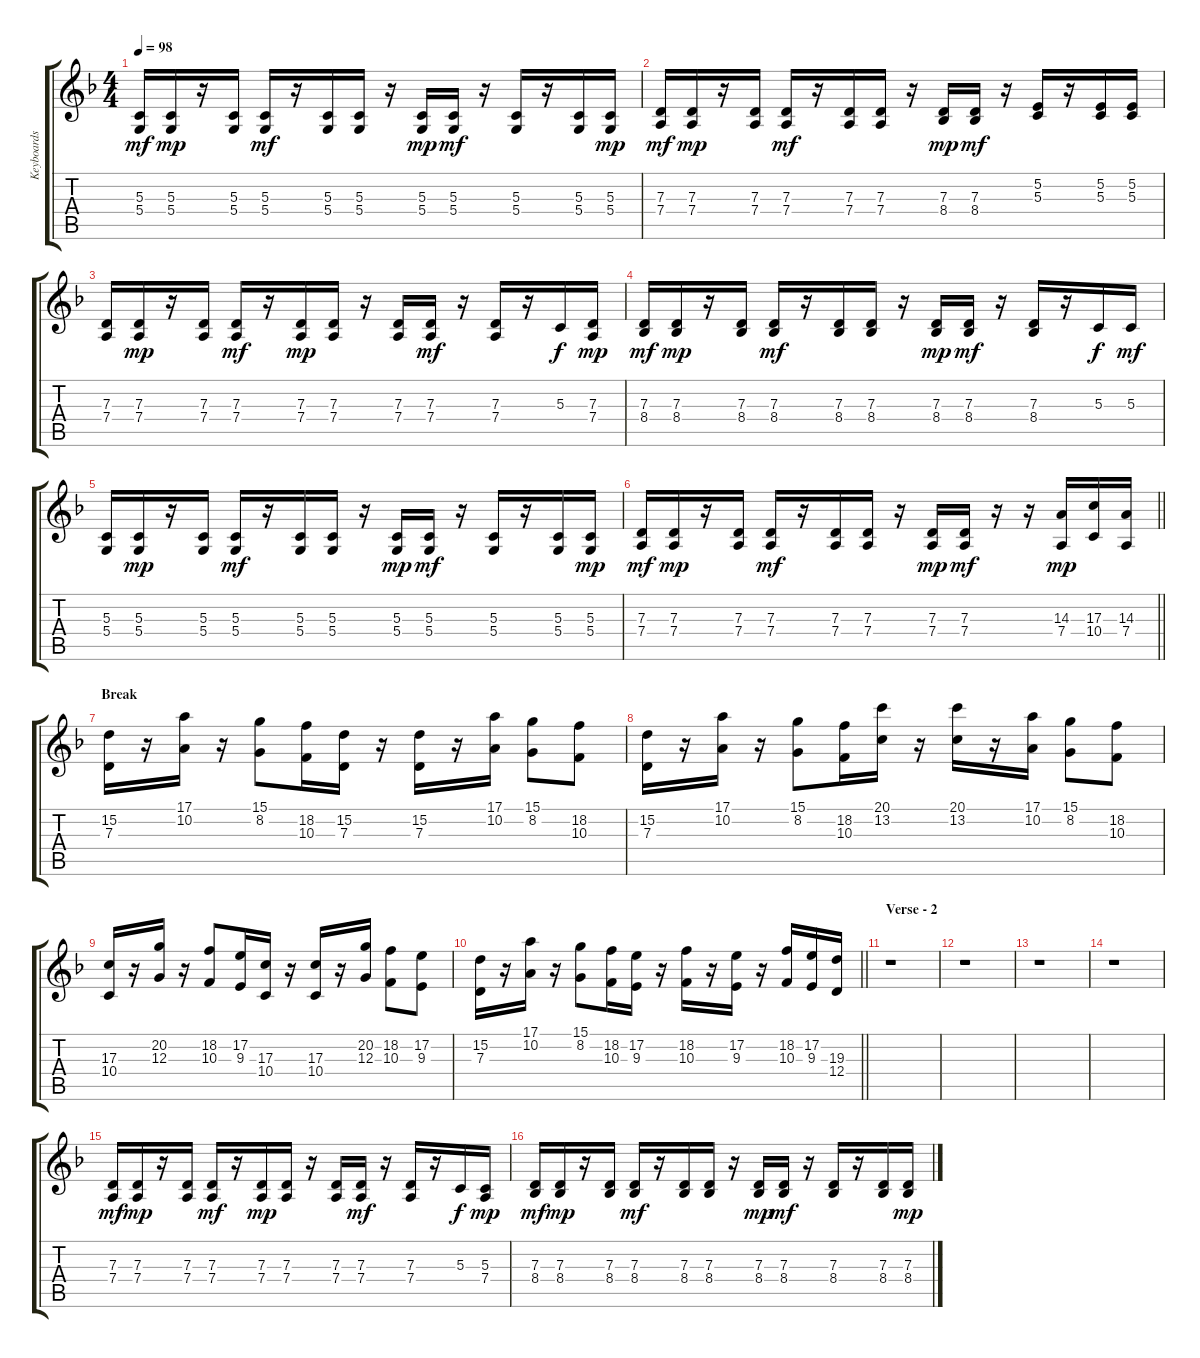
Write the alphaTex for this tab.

\track ("Keyboards (Katrin)" "Keyboards ") {instrument synthbrass1}
\staff {score tabs}
\tuning (E4 B3 G3 D3 A2 D2) {hide}
\ts (4 4)
\tempo 98
\clef g2
\ks f
(5.3 5.4).16{dy mf} (5.3 5.4).16{dy mp} r.16 (5.3 5.4).16 (5.3 5.4).16{dy mf} r.16 (5.3 5.4).16 (5.3 5.4).16 r.16 (5.3 5.4).16{dy mp} (5.3 5.4).16{dy mf} r.16 (5.3 5.4).16 r.16 (5.3 5.4).16 (5.3 5.4).16{dy mp} |
(7.3 7.4).16{dy mf} (7.3 7.4).16{dy mp} r.16 (7.3 7.4).16 (7.3 7.4).16{dy mf} r.16 (7.3 7.4).16 (7.3 7.4).16 r.16 (7.3 8.4).16{dy mp} (7.3 8.4).16{dy mf} r.16 (5.2 5.3).16 r.16 (5.2 5.3).16 (5.2 5.3).16 |
(7.3 7.4).16 (7.3 7.4).16{dy mp} r.16 (7.3 7.4).16 (7.3 7.4).16{dy mf} r.16 (7.3 7.4).16{dy mp} (7.3 7.4).16 r.16 (7.3 7.4).16 (7.3 7.4).16{dy mf} r.16 (7.3 7.4).16 r.16 5.3.16{dy f} (7.3 7.4).16{dy mp} |
(7.3 8.4).16{dy mf} (7.3 8.4).16{dy mp} r.16 (7.3 8.4).16 (7.3 8.4).16{dy mf} r.16 (7.3 8.4).16 (7.3 8.4).16 r.16 (7.3 8.4).16{dy mp} (7.3 8.4).16{dy mf} r.16 (7.3 8.4).16 r.16 5.3.16{dy f} 5.3.16{dy mf} |
(5.3 5.4).16 (5.3 5.4).16{dy mp} r.16 (5.3 5.4).16 (5.3 5.4).16{dy mf} r.16 (5.3 5.4).16 (5.3 5.4).16 r.16 (5.3 5.4).16{dy mp} (5.3 5.4).16{dy mf} r.16 (5.3 5.4).16 r.16 (5.3 5.4).16 (5.3 5.4).16{dy mp} |
\barLineRight lightlight
(7.3 7.4).16{dy mf} (7.3 7.4).16{dy mp} r.16 (7.3 7.4).16 (7.3 7.4).16{dy mf} r.16 (7.3 7.4).16 (7.3 7.4).16 r.16 (7.3 7.4).16{dy mp} (7.3 7.4).16{dy mf} r.16 r.16{volume 12 instrument synthbrass1} (14.3 7.4).16{dy mp} (17.3 10.4).16 (14.3 7.4).16 |
\section ("" "Break")
(15.2 7.3).16 r.16 (17.1 10.2).16 r.16 (15.1 8.2).8 (18.2 10.3).16 (15.2 7.3).16 r.16 (15.2 7.3).16 r.16 (17.1 10.2).16 (15.1 8.2).8 (18.2 10.3).8 |
(15.2 7.3).16 r.16 (17.1 10.2).16 r.16 (15.1 8.2).8 (18.2 10.3).16 (20.1 13.2).16 r.16 (20.1 13.2).16 r.16 (17.1 10.2).16 (15.1 8.2).8 (18.2 10.3).8 |
(17.3 10.4).16 r.16 (20.2 12.3).16 r.16 (18.2 10.3).8 (17.2 9.3).16 (17.3 10.4).16 r.16 (17.3 10.4).16 r.16 (20.2 12.3).16 (18.2 10.3).8 (17.2 9.3).8 |
\barLineRight lightlight
(15.2 7.3).16 r.16 (17.1 10.2).16 r.16 (15.1 8.2).8 (18.2 10.3).16 (17.2 9.3).16 r.16 (18.2 10.3).16 r.16 (17.2 9.3).16 r.16 (18.2 10.3).16 (17.2 9.3).16 (19.3 12.4).16 |
\section ("" "Verse - 2")
r.1 |
r.1 |
r.1 |
r.1{volume 4 instrument lead2sawtooth} |
(7.3 7.4).16{dy mf volume 8} (7.3 7.4).16{dy mp} r.16 (7.3 7.4).16 (7.3 7.4).16{dy mf} r.16 (7.3 7.4).16{dy mp} (7.3 7.4).16 r.16 (7.3 7.4).16 (7.3 7.4).16{dy mf} r.16 (7.3 7.4).16 r.16 5.3.16{dy f} (5.3 7.4).16{dy mp} |
(7.3 8.4).16{dy mf} (7.3 8.4).16{dy mp} r.16 (7.3 8.4).16 (7.3 8.4).16{dy mf} r.16 (7.3 8.4).16 (7.3 8.4).16 r.16 (7.3 8.4).16{dy mp} (7.3 8.4).16{dy mf} r.16 (7.3 8.4).16 r.16 (7.3 8.4).16 (7.3 8.4).16{dy mp}
